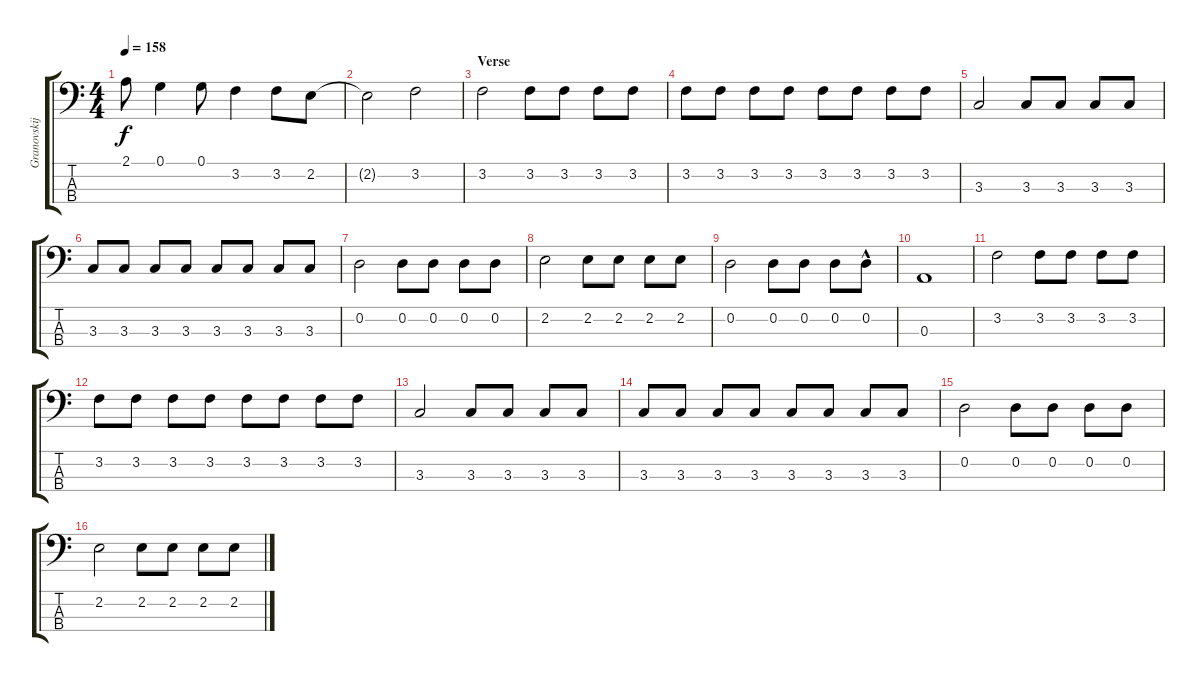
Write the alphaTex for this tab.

\track ("Granovskij" "Granovskij") {instrument electricbasspick}
\staff {score tabs}
\tuning (G2 D2 A1 E1) {hide}
\ts (4 4)
\tempo 158
\clef f4
\ks c
2.1.8{dy f} 0.1.4 0.1.8 3.2.4 3.2.8 2.2.8 |
2.2{t}.2 3.2.2 |
\section ("" "Verse")
3.2.2 3.2.8 3.2.8 3.2.8 3.2.8 |
3.2.8 3.2.8 3.2.8 3.2.8 3.2.8 3.2.8 3.2.8 3.2.8 |
3.3.2 3.3.8 3.3.8 3.3.8 3.3.8 |
3.3.8 3.3.8 3.3.8 3.3.8 3.3.8 3.3.8 3.3.8 3.3.8 |
0.2.2 0.2.8 0.2.8 0.2.8 0.2.8 |
2.2.2 2.2.8 2.2.8 2.2.8 2.2.8 |
0.2.2 0.2.8 0.2.8 0.2.8 0.2{hac}.8 |
0.3.1 |
3.2.2 3.2.8 3.2.8 3.2.8 3.2.8 |
3.2.8 3.2.8 3.2.8 3.2.8 3.2.8 3.2.8 3.2.8 3.2.8 |
3.3.2 3.3.8 3.3.8 3.3.8 3.3.8 |
3.3.8 3.3.8 3.3.8 3.3.8 3.3.8 3.3.8 3.3.8 3.3.8 |
0.2.2 0.2.8 0.2.8 0.2.8 0.2.8 |
2.2.2 2.2.8 2.2.8 2.2.8 2.2.8
